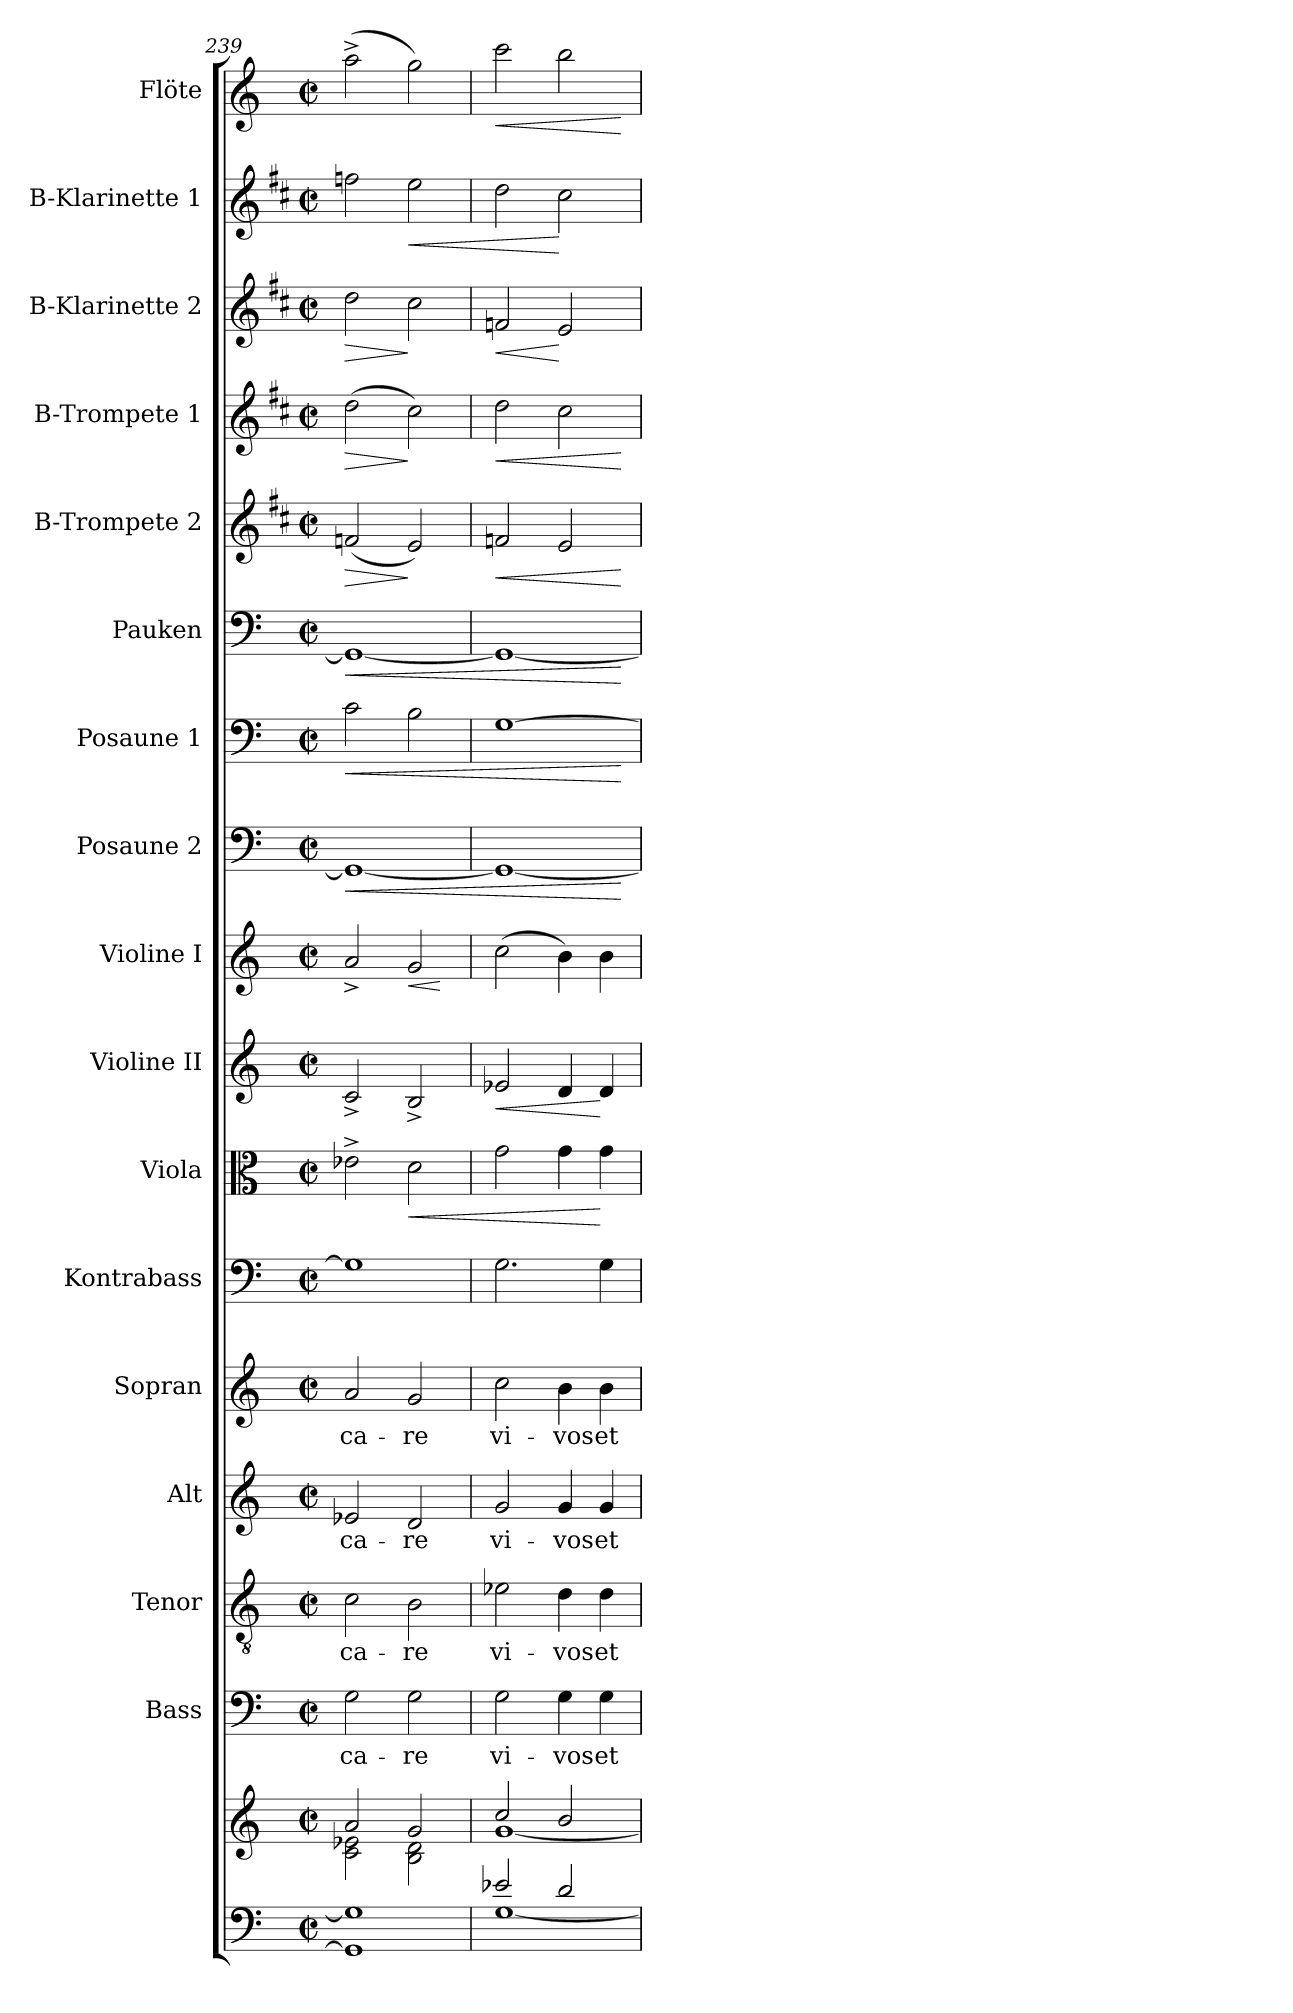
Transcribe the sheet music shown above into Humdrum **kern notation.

**kern	**kern	**kern	**text	**kern	**text	**kern	**text	**kern	**text	**kern	**kern	**dynam	**kern	**dynam	**kern	**dynam	**kern	**dynam	**kern	**dynam	**kern	**dynam	**kern	**dynam	**kern	**dynam	**kern	**dynam	**kern	**dynam	**kern	**dynam
*part17	*part17	*part16	*part16	*part15	*part15	*part14	*part14	*part13	*part13	*part12	*part11	*part11	*part10	*part10	*part9	*part9	*part8	*part8	*part7	*part7	*part6	*part6	*part5	*part5	*part4	*part4	*part3	*part3	*part2	*part2	*part1	*part1
*staff18	*staff17	*staff16	*staff16	*staff15	*staff15	*staff14	*staff14	*staff13	*staff13	*staff12	*staff11	*staff11	*staff10	*staff10	*staff9	*staff9	*staff8	*staff8	*staff7	*staff7	*staff6	*staff6	*staff5	*staff5	*staff4	*staff4	*staff3	*staff3	*staff2	*staff2	*staff1	*staff1
*	*	*I"Bass	*	*I"Tenor	*	*I"Alt	*	*I"Sopran	*	*I"Kontrabass	*I"Viola	*	*I"Violine II	*	*I"Violine I	*	*I"Posaune 2	*	*I"Posaune 1	*	*I"Pauken	*	*I"B-Trompete 2	*	*I"B-Trompete 1	*	*I"B-Klarinette 2	*	*I"B-Klarinette 1	*	*I"Flöte	*
*	*	*I'B.	*	*I'T.	*	*I'A.	*	*I'S.	*	*I'Kb.	*I'Vla.	*	*I'Vl. II	*	*I'Vl. I	*	*I'Pos. 2	*	*I'Pos. 1	*	*I'Pk.	*	*I'B Trp. 2	*	*I'B Trp. 1	*	*I'B Kl. 2	*	*I'B Kl. 1	*	*I'Fl.	*
*clefF4	*clefG2	*clefF4	*	*clefGv2	*	*clefG2	*	*clefG2	*	*clefF4	*clefC3	*	*clefG2	*	*clefG2	*	*clefF4	*	*clefF4	*	*clefF4	*	*clefG2	*	*clefG2	*	*clefG2	*	*clefG2	*	*clefG2	*
*	*	*	*	*	*	*	*	*	*	*ITrd7c12	*	*	*	*	*	*	*	*	*	*	*	*	*ITrd1c2	*	*ITrd1c2	*	*ITrd1c2	*	*ITrd1c2	*	*	*
*k[]	*k[]	*k[]	*	*k[]	*	*k[]	*	*k[]	*	*k[]	*k[]	*	*k[]	*	*k[]	*	*k[]	*	*k[]	*	*k[]	*	*k[]	*	*k[]	*	*k[]	*	*k[]	*	*k[]	*
*C:	*C:	*C:	*	*C:	*	*C:	*	*C:	*	*C:	*C:	*	*C:	*	*C:	*	*C:	*	*C:	*	*C:	*	*C:	*	*C:	*	*C:	*	*C:	*	*C:	*
*M2/2	*M2/2	*M2/2	*	*M2/2	*	*M2/2	*	*M2/2	*	*M2/2	*M2/2	*	*M2/2	*	*M2/2	*	*M2/2	*	*M2/2	*	*M2/2	*	*M2/2	*	*M2/2	*	*M2/2	*	*M2/2	*	*M2/2	*
*met(c|)	*met(c|)	*met(c|)	*	*met(c|)	*	*met(c|)	*	*met(c|)	*	*met(c|)	*met(c|)	*	*met(c|)	*	*met(c|)	*	*met(c|)	*	*met(c|)	*	*met(c|)	*	*met(c|)	*	*met(c|)	*	*met(c|)	*	*met(c|)	*	*met(c|)	*
=239	=239	=239	=239	=239	=239	=239	=239	=239	=239	=239	=239	=239	=239	=239	=239	=239	=239	=239	=239	=239	=239	=239	=239	=239	=239	=239	=239	=239	=239	=239	=239	=239
*^	*^	*	*	*	*	*	*	*	*	*	*	*	*	*	*	*	*	*	*	*	*	*	*	*	*	*	*	*	*	*	*	*
!	!	!	!	!	!LO:LY:b	!	!LO:LY:b	!	!LO:LY:b	!	!LO:LY:b	!	!	!	!	!	!	!	!	!LO:HP:b	!	!LO:HP:b	!	!LO:HP:b	!	!LO:HP:b	!	!LO:HP:b	!	!LO:HP:b	!	!	!	!
1G]	1GG]	2a/	2c\ 2e-X\	2G\	-ca-	2c\	-ca-	2e-X/	-ca-	2a/	-ca-	1GG]	2e-X^>\	.	2c^</	.	2a^</	.	1GG_	<	2c\	<	1GG_	<	(<2e-X/	>	(>2cc\	>	2cc\	>	2ee-X\	.	(>2aa^>\	.
!	!	!	!	!	!LO:LY:b	!	!LO:LY:b	!	!LO:LY:b	!	!LO:LY:b	!	!	!LO:HP:b	!	!	!	!LO:HP:b	!	!	!	!	!	!	!	!	!	!	!	!	!	!LO:HP:b	!	!
.	.	2g/	2B\ 2d\	2G\	-re	2B\	-re	2d/	-re	2g/	-re	.	2d\	<	2B^</	.	2g/	<	.	.	2B\	.	.	.	2d/)	]	2b\)	]	2b\	]	2dd\	<	2gg\)	.
*v	*v	*	*	*	*	*	*	*	*	*	*	*	*	*	*	*	*	*	*	*	*	*	*	*	*	*	*	*	*	*	*	*	*	*
*	*v	*v	*	*	*	*	*	*	*	*	*	*	*	*	*	*	*	*	*	*	*	*	*	*	*	*	*	*	*	*	*	*	*
.	.	.	.	.	.	.	.	.	.	.	.	.	.	.	.	[	.	.	.	.	.	.	.	.	.	.	.	.	.	.	.	.
=240	=240	=240	=240	=240	=240	=240	=240	=240	=240	=240	=240	=240	=240	=240	=240	=240	=240	=240	=240	=240	=240	=240	=240	=240	=240	=240	=240	=240	=240	=240	=240	=240
*^	*^	*	*	*	*	*	*	*	*	*	*	*	*	*	*	*	*	*	*	*	*	*	*	*	*	*	*	*	*	*	*	*
!	!	!	!	!	!LO:LY:b	!	!LO:LY:b	!	!LO:LY:b	!	!LO:LY:b	!	!	!	!	!LO:HP:b	!	!	!	!	!	!	!	!	!	!LO:HP:b	!	!LO:HP:b	!	!LO:HP:b	!	!	!	!LO:HP:b
2e-X/	[<1G	2cc/	[<1g	2G\	vi-	2e-X\	vi-	2g/	vi-	2cc\	vi-	2.GG\	2g\	.	2e-X/	<	(>2cc\	.	1GG_	.	[1G	.	1GG_	.	2e-X/	<	2cc\	<	2e-X/	<	2cc\	.	2ccc\	<
!	!	!	!	!	!LO:LY:b	!	!LO:LY:b	!	!LO:LY:b	!	!LO:LY:b	!	!	!	!	!	!	!	!	!	!	!	!	!	!	!	!	!	!	!	!	!	!	!
2d/	.	2b/	.	4G\	-vos	4d\	-vos	4g/	-vos	4b\	-vos	.	4g\	.	4d/	.	4b\)	.	.	.	.	.	.	.	2d/	.	2b\	.	2d/	[	2b\	[	2bb\	.
!	!	!	!	!	!LO:LY:b	!	!LO:LY:b	!	!LO:LY:b	!	!LO:LY:b	!	!	!	!	!	!	!	!	!	!	!	!	!	!	!	!	!	!	!	!	!	!	!
.	.	.	.	4G\	et	4d\	et	4g/	et	4b\	et	4GG\	4g\	[	4d/	[	4b\	.	.	.	.	.	.	.	.	.	.	.	.	.	.	.	.	.
*v	*v	*	*	*	*	*	*	*	*	*	*	*	*	*	*	*	*	*	*	*	*	*	*	*	*	*	*	*	*	*	*	*	*	*
*	*v	*v	*	*	*	*	*	*	*	*	*	*	*	*	*	*	*	*	*	*	*	*	*	*	*	*	*	*	*	*	*	*	*
.	.	.	.	.	.	.	.	.	.	.	.	.	.	.	.	.	.	[	.	[	.	[	.	[	.	[	.	.	.	.	.	[
=	=	=	=	=	=	=	=	=	=	=	=	=	=	=	=	=	=	=	=	=	=	=	=	=	=	=	=	=	=	=	=	=
*-	*-	*-	*-	*-	*-	*-	*-	*-	*-	*-	*-	*-	*-	*-	*-	*-	*-	*-	*-	*-	*-	*-	*-	*-	*-	*-	*-	*-	*-	*-	*-	*-
